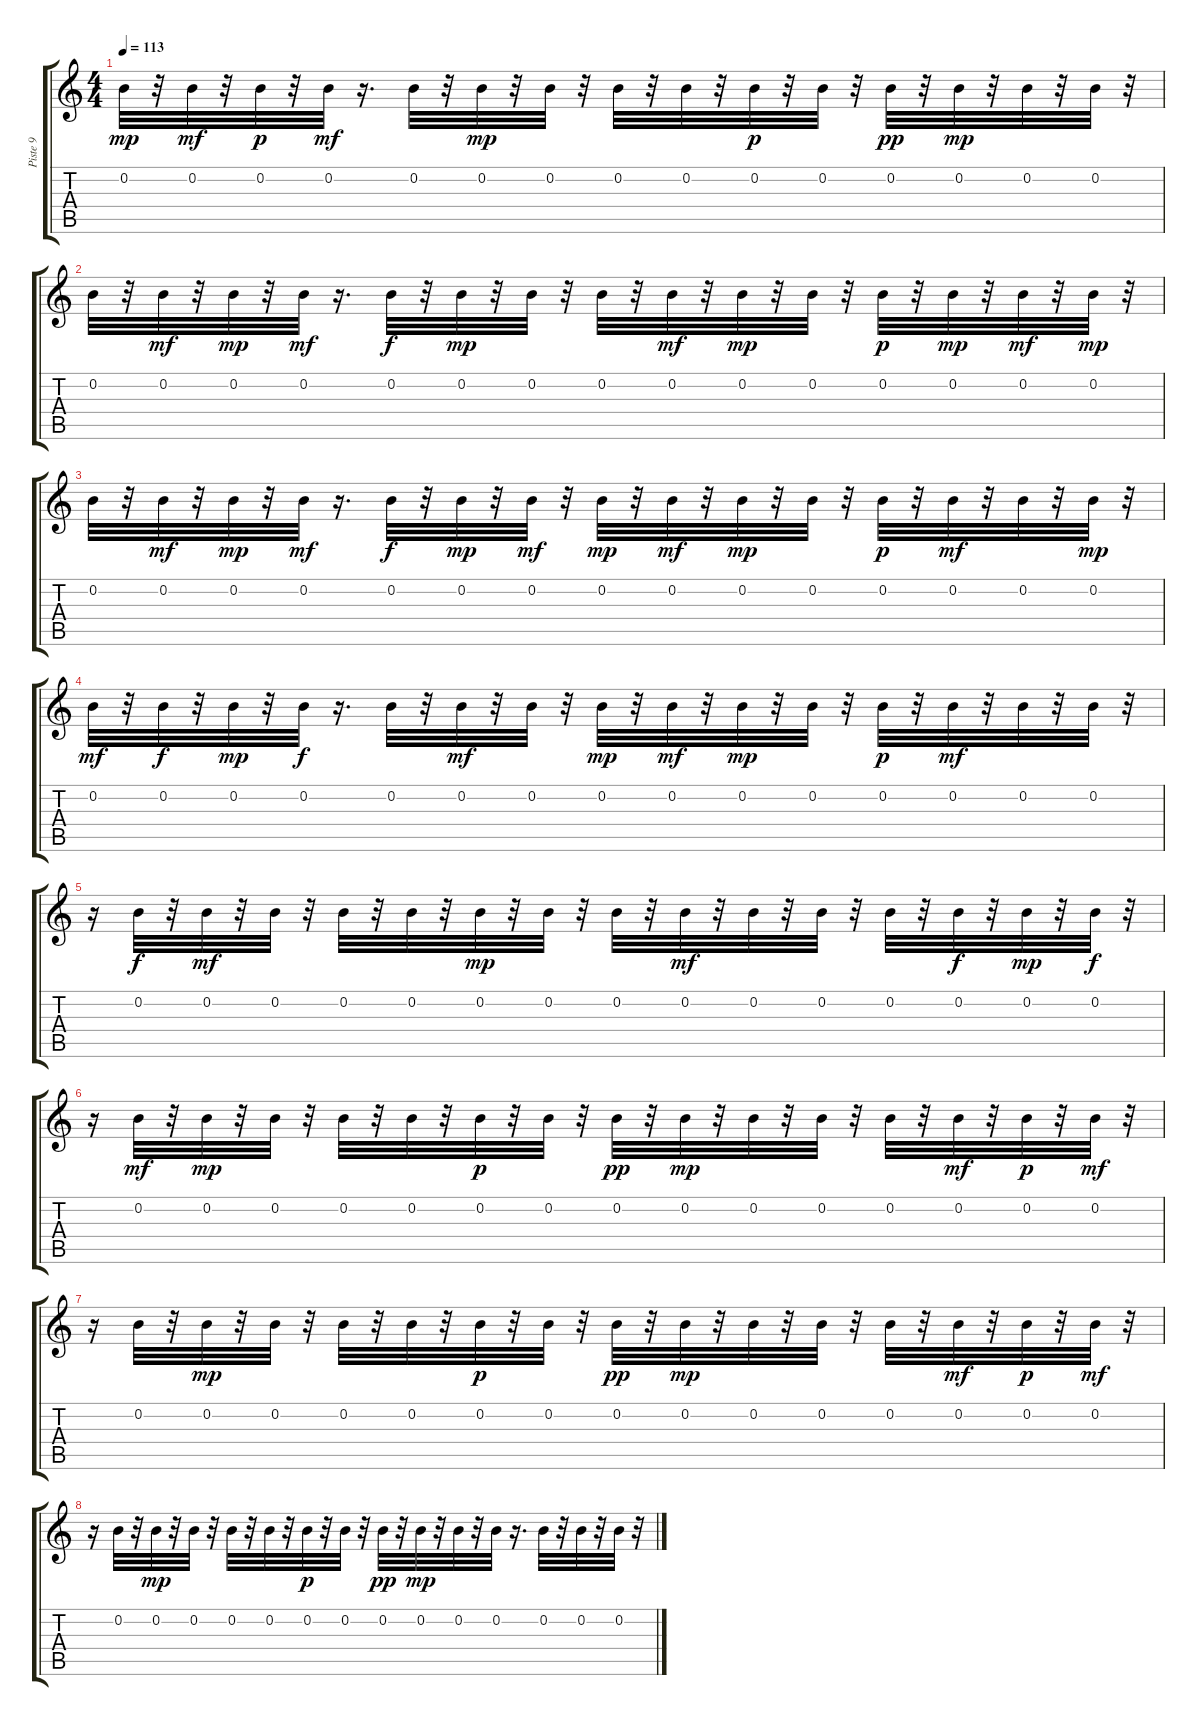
\track ("Piste 9" "Piste 9") {instrument distortionguitar}
\staff {score tabs}
\tuning (E4 B3 G3 D3 A2 E2) {hide}
\ts (4 4)
\tempo 113
\clef g2
\ks c
0.2.32{dy mp} r.32 0.2.32{dy mf} r.32 0.2.32{dy p} r.32 0.2.32{dy mf} r.16{d} 0.2.32 r.32 0.2.32{dy mp} r.32 0.2.32 r.32 0.2.32 r.32 0.2.32 r.32 0.2.32{dy p} r.32 0.2.32 r.32 0.2.32{dy pp} r.32 0.2.32{dy mp} r.32 0.2.32 r.32 0.2.32 r.32 |
0.2.32 r.32 0.2.32{dy mf} r.32 0.2.32{dy mp} r.32 0.2.32{dy mf} r.16{d} 0.2.32{dy f} r.32 0.2.32{dy mp} r.32 0.2.32 r.32 0.2.32 r.32 0.2.32{dy mf} r.32 0.2.32{dy mp} r.32 0.2.32 r.32 0.2.32{dy p} r.32 0.2.32{dy mp} r.32 0.2.32{dy mf} r.32 0.2.32{dy mp} r.32 |
0.2.32 r.32 0.2.32{dy mf} r.32 0.2.32{dy mp} r.32 0.2.32{dy mf} r.16{d} 0.2.32{dy f} r.32 0.2.32{dy mp} r.32 0.2.32{dy mf} r.32 0.2.32{dy mp} r.32 0.2.32{dy mf} r.32 0.2.32{dy mp} r.32 0.2.32 r.32 0.2.32{dy p} r.32 0.2.32{dy mf} r.32 0.2.32 r.32 0.2.32{dy mp} r.32 |
0.2.32{dy mf} r.32 0.2.32{dy f} r.32 0.2.32{dy mp} r.32 0.2.32{dy f} r.16{d} 0.2.32 r.32 0.2.32{dy mf} r.32 0.2.32 r.32 0.2.32{dy mp} r.32 0.2.32{dy mf} r.32 0.2.32{dy mp} r.32 0.2.32 r.32 0.2.32{dy p} r.32 0.2.32{dy mf} r.32 0.2.32 r.32 0.2.32 r.32 |
r.16 0.2.32{dy f} r.32 0.2.32{dy mf} r.32 0.2.32 r.32 0.2.32 r.32 0.2.32 r.32 0.2.32{dy mp} r.32 0.2.32 r.32 0.2.32 r.32 0.2.32{dy mf} r.32 0.2.32 r.32 0.2.32 r.32 0.2.32 r.32 0.2.32{dy f} r.32 0.2.32{dy mp} r.32 0.2.32{dy f} r.32 |
r.16 0.2.32{dy mf} r.32 0.2.32{dy mp} r.32 0.2.32 r.32 0.2.32 r.32 0.2.32 r.32 0.2.32{dy p} r.32 0.2.32 r.32 0.2.32{dy pp} r.32 0.2.32{dy mp} r.32 0.2.32 r.32 0.2.32 r.32 0.2.32 r.32 0.2.32{dy mf} r.32 0.2.32{dy p} r.32 0.2.32{dy mf} r.32 |
r.16 0.2.32 r.32 0.2.32{dy mp} r.32 0.2.32 r.32 0.2.32 r.32 0.2.32 r.32 0.2.32{dy p} r.32 0.2.32 r.32 0.2.32{dy pp} r.32 0.2.32{dy mp} r.32 0.2.32 r.32 0.2.32 r.32 0.2.32 r.32 0.2.32{dy mf} r.32 0.2.32{dy p} r.32 0.2.32{dy mf} r.32 |
r.16 0.2.32 r.32 0.2.32{dy mp} r.32 0.2.32 r.32 0.2.32 r.32 0.2.32 r.32 0.2.32{dy p} r.32 0.2.32 r.32 0.2.32{dy pp} r.32 0.2.32{dy mp} r.32 0.2.32 r.32 0.2.32 r.16{d} 0.2.32 r.32 0.2.32 r.32 0.2.32 r.32
